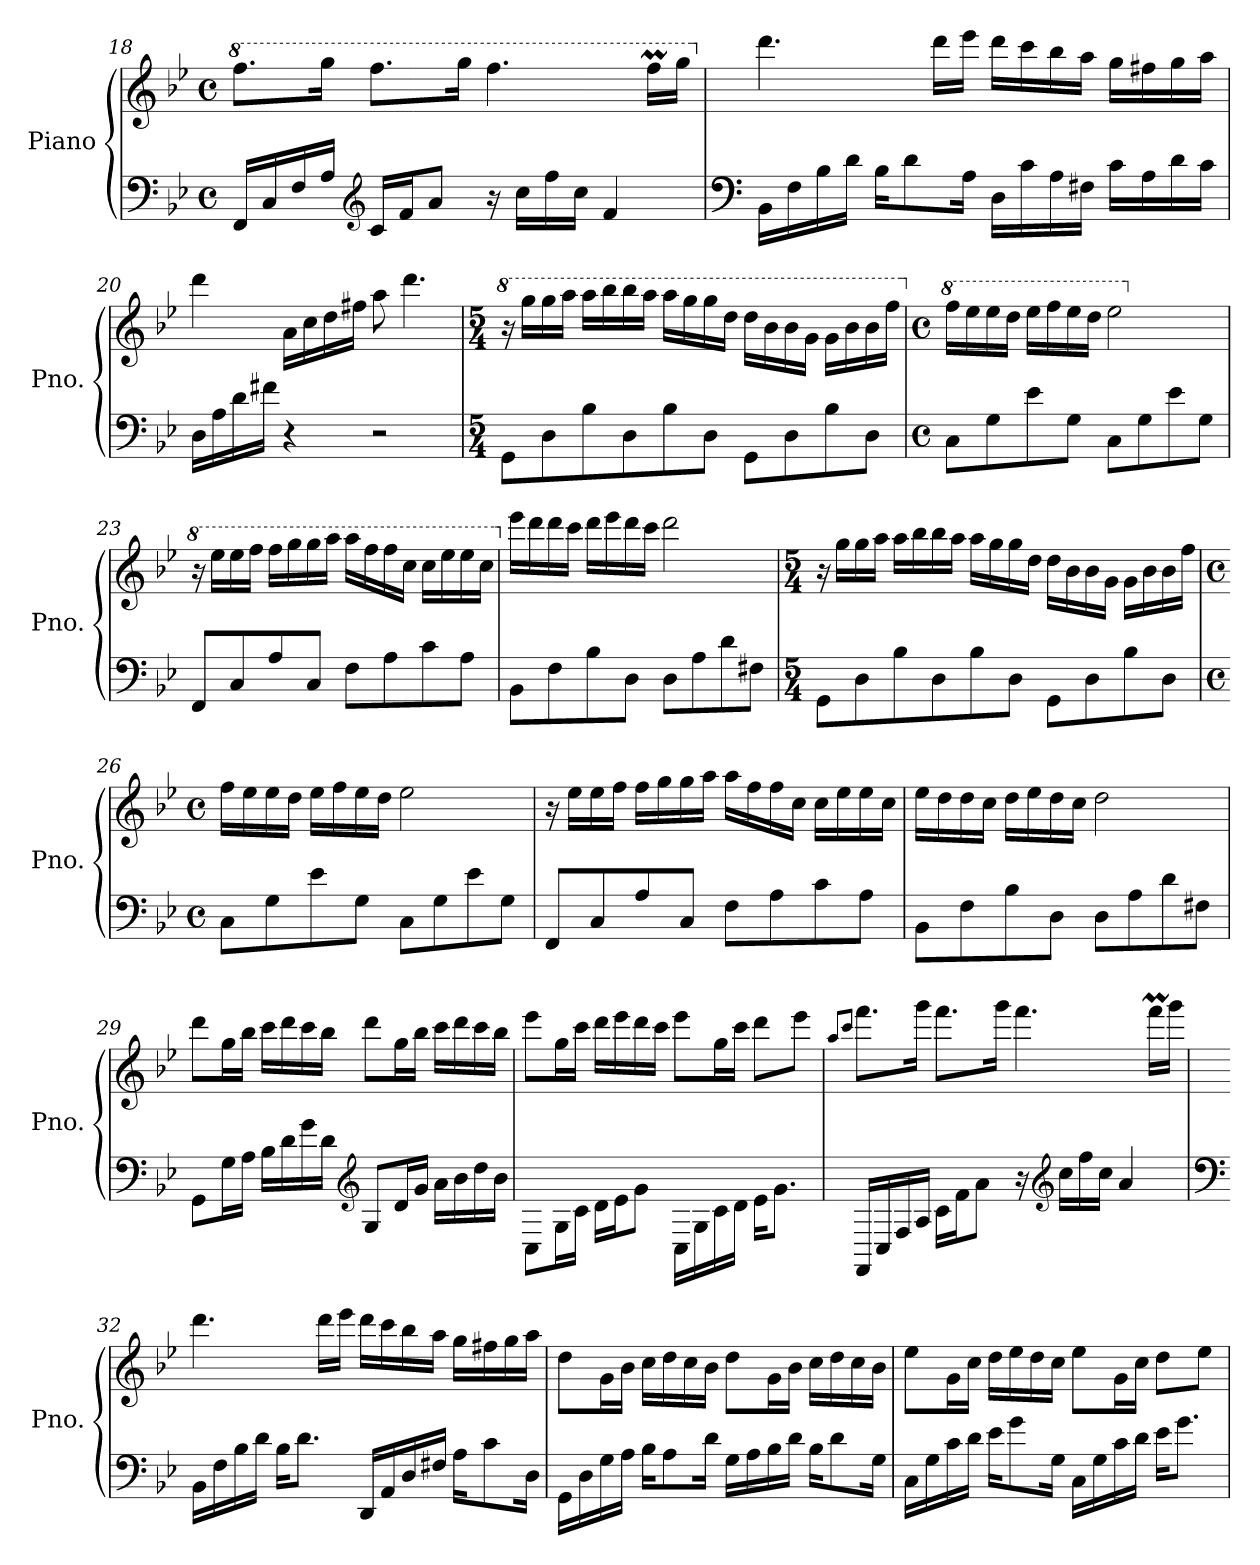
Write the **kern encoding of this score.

**kern	**kern
*part1	*part1
*staff2	*staff1
*I"Piano	*
*I'Pno.	*
!!LO:LB:g=z
*clefF4	*clefG2
*k[b-e-]	*k[b-e-]
*M4/4	*M4/4
*met(c)	*met(c)
*	*8va
=18	=18
16FF/LL	8.fff\L
16C/	.
16F/	.
16A/JJ	16ggg\Jk
*clefG2	*
16c/LL	8.fff\L
16f/J	.
8a/J	.
.	16ggg\Jk
16r	4.fff\
16cc\LL	.
16ff\	.
16cc\JJ	.
4f/	.
.	16fffM\LL
.	16ggg\JJ
=19	=19
*clefF4	*
*	*X8va
16BB-\LL	4.ddd\
16F\	.
16B-\	.
16d\JJ	.
16B-\KL	.
8d\	.
.	16ddd\LL
16A\Jk	16eee-\JJ
16D\LL	16ddd\LL
16c\	16ccc\
16A\	16bb-\
16F#X\JJ	16aa\JJ
16c\LL	16gg\LL
16A\	16ff#X\
16d\	16gg\
16c\JJ	16aa\JJ
=20	=20
16D\LL	4ddd\
16A\	.
16d\	.
16f#X\JJ	.
4r	16a\LL
.	16cc\
.	16dd\
.	16ff#X\JJ
2r	8aa\
.	4.ddd\
!!LO:LB:g=z
=21	=21
*M5/4	*M5/4
*	*8va
8GG\L	16r
.	16ggg\LL
8D\	16ggg\
.	16aaa\JJ
8B-\	16aaa\LL
.	16bbb-\
8D\	16bbb-\
.	16aaa\JJ
8B-\	16aaa\LL
.	16ggg\
8D\J	16ggg\
.	16ddd\JJ
8GG\L	16ddd\LL
.	16bb-\
8D\	16bb-\
.	16gg\JJ
8B-\	16gg\LL
.	16bb-\
8D\J	16bb-\
.	16fff\JJ
=22	=22
*M4/4	*M4/4
*met(c)	*met(c)
*	*X8va
*	*8va
8C\L	16fff\LL
.	16eee-\
8G\	16eee-\
.	16ddd\JJ
8e-\	16eee-\LL
.	16fff\
8G\J	16eee-\
.	16ddd\JJ
8C\L	2eee-\
8G\	.
8e-\	.
8G\J	.
!!LO:LB:g=z
=23	=23
*	*X8va
*	*8va
8FF/L	16r
.	16eee-\LL
8C/	16eee-\
.	16fff\JJ
8A/	16fff\LL
.	16ggg\
8C/J	16ggg\
.	16aaa\JJ
8F\L	16aaa\LL
.	16fff\
8A\	16fff\
.	16ccc\JJ
8c\	16ccc\LL
.	16eee-\
8A\J	16eee-\
.	16ccc\JJ
=24	=24
*	*X8va
8BB-\L	16eee-\LL
.	16ddd\
8F\	16ddd\
.	16ccc\JJ
8B-\	16ddd\LL
.	16eee-\
8D\J	16ddd\
.	16ccc\JJ
8D\L	2ddd\
8A\	.
8d\	.
8F#X\J	.
!!LO:LB:g=z
=25	=25
*M5/4	*M5/4
8GG\L	16r
.	16gg\LL
8D\	16gg\
.	16aa\JJ
8B-\	16aa\LL
.	16bb-\
8D\	16bb-\
.	16aa\JJ
8B-\	16aa\LL
.	16gg\
8D\J	16gg\
.	16dd\JJ
8GG\L	16dd\LL
.	16b-\
8D\	16b-\
.	16g\JJ
8B-\	16g\LL
.	16b-\
8D\J	16b-\
.	16ff\JJ
=26	=26
*M4/4	*M4/4
*met(c)	*met(c)
8C\L	16ff\LL
.	16ee-\
8G\	16ee-\
.	16dd\JJ
8e-\	16ee-\LL
.	16ff\
8G\J	16ee-\
.	16dd\JJ
8C\L	2ee-\
8G\	.
8e-\	.
8G\J	.
!!LO:PB:g=z
=27	=27
8FF/L	16r
.	16ee-\LL
8C/	16ee-\
.	16ff\JJ
8A/	16ff\LL
.	16gg\
8C/J	16gg\
.	16aa\JJ
8F\L	16aa\LL
.	16ff\
8A\	16ff\
.	16cc\JJ
8c\	16cc\LL
.	16ee-\
8A\J	16ee-\
.	16cc\JJ
=28	=28
8BB-\L	16ee-\LL
.	16dd\
8F\	16dd\
.	16cc\JJ
8B-\	16dd\LL
.	16ee-\
8D\J	16dd\
.	16cc\JJ
8D\L	2dd\
8A\	.
8d\	.
8F#X\J	.
=29	=29
8GG\L	8ddd\L
16G\L	16gg\L
16A\JJ	16bb-\JJ
16B-\LL	16ccc\LL
16d\	16ddd\
16g\	16ccc\
16d\JJ	16bb-\JJ
*clefG2	*
8G/L	8ddd\L
16d/L	16gg\L
16g/JJ	16bb-\JJ
16a\LL	16ccc\LL
16b-\	16ddd\
16dd\	16ccc\
16b-\JJ	16bb-\JJ
!!LO:LB:g=z
=30	=30
8C\L	8eee-\L
16G\L	16gg\L
16c\JJ	16ccc\JJ
16d\LL	16ddd\LL
16e-\J	16eee-\
8g\J	16ddd\
.	16ccc\JJ
16C\LL	8eee-\L
16G\	.
16c\	16gg\L
16d\JJ	16ccc\JJ
16e-\KL	8ddd\L
8.g\J	.
.	8eee-\J
=31	=31
.	8qaa/L
.	8qccc/J
16FF/LL	8.fff\L
16C/	.
16F/	.
16A/JJ	16ggg\Jk
16c\LL	8.fff\L
16f\J	.
8a\J	.
.	16ggg\Jk
16r	4.fff\
*clefG2	*
16cc\LL	.
16ff\	.
16cc\JJ	.
4a/	.
.	16fffM\LL
.	16ggg\JJ
!!LO:LB:g=z
=32	=32
*clefF4	*
16BB-\LL	4.ddd\
16F\	.
16B-\	.
16d\JJ	.
16B-\KL	.
8.d\J	.
.	16ddd\LL
.	16eee-\JJ
16DD/LL	16ddd\LL
16AA/	16ccc\
16D/	16bb-\
16F#X/JJ	16aa\JJ
16A\KL	16gg\LL
8c\	16ff#X\
.	16gg\
16D\Jk	16aa\JJ
=33	=33
16GG\LL	8dd\L
16D\	.
16G\	16g\L
16A\JJ	16b-\JJ
16B-\KL	16cc\LL
8A\	16dd\
.	16cc\
16d\Jk	16b-\JJ
16G\LL	8dd\L
16A\	.
16B-\	16g\L
16d\JJ	16b-\JJ
16B-\KL	16cc\LL
8d\	16dd\
.	16cc\
16G\Jk	16b-\JJ
!!LO:LB:g=z
=34	=34
16C\LL	8ee-\L
16G\	.
16c\	16g\L
16d\JJ	16cc\JJ
16e-\KL	16dd\LL
8g\	16ee-\
.	16dd\
16G\Jk	16cc\JJ
16C\LL	8ee-\L
16G\	.
16c\	16g\L
16d\JJ	16cc\JJ
16e-\KL	8dd\L
8.g\J	.
.	8ee-\J
=	=
*-	*-
